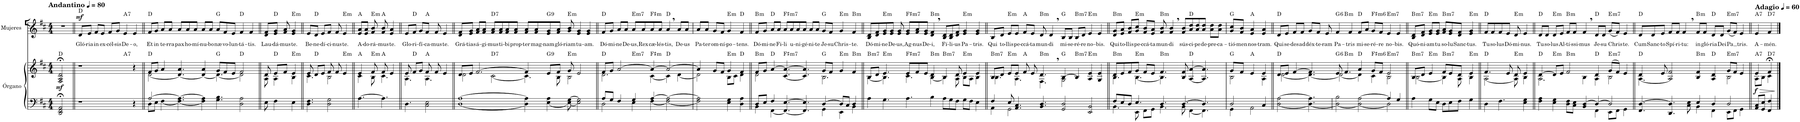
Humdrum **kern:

**kern	**kern	**dynam	**harte	**kern	**text	**dynam	**harte
*part2	*part2	*part2	*part2	*part1	*part1	*part1	*part1
*staff3	*staff2	*staff2/3	*	*staff1	*staff1	*staff1	*
*I"Órgano	*	*	*	*I"Mujeres	*	*	*
*clefF4	*clefG2	*	*	*clefG2	*	*	*
*k[f#c#]	*k[f#c#]	*	*	*k[f#c#]	*	*	*
*M4/4	*M4/4	*	*	*M4/4	*	*	*
*MM80	*MM80	*	*	*MM80	*	*	*
=1	=1	=1	=1	=1	=1	=1	=1
!	!	!	!	!LO:TX:a:B:t=Andantino	!	!	!
!	!	!LO:DY:b	!	!	!	!	!
2DD/;< 2FF#/;< 2AA/;<	2F#/;< 2A/;< 2d/;<	mf	D:maj	1r	.	.	.
2ryy	2ryy	.	.	.	.	.	.
=2||	=2||	=2||	=2||	=2||	=2||	=2||	=2||
!	!	!	!	!	!LO:LY:b	!LO:DY:a	!
*	*^	*	*	*	*	*	*
1r	1r	2.ryy	.	.	8d/L	Gló-	mf	D:maj
!	!	!	!	!	!	!LO:LY:b	!	!
.	.	.	.	.	8e/J	-ria	.	.
!	!	!	!	!	!	!LO:LY:b	!	!
.	.	.	.	.	8f#/L	in	.	.
!	!	!	!	!	!	!LO:LY:b	!	!
.	.	.	.	.	8e/J	ex-	.	.
!	!	!	!	!	!	!LO:LY:b	!	!
.	.	.	.	.	8f#/L	-cél-	.	.
!	!	!	!	!	!	!LO:LY:b	!	!
.	.	.	.	.	8g/J	-sis	.	.
!	!	!	!	!LO:H:kt=7	!	!LO:LY:b	!	!LO:H:kt=7
.	.	2ryy	.	A:7	4e/	De-	.	A:7
!	!	!	!	!	!	!LO:LY:b	!	!
4r	4r	.	.	.	4e/	-o,	.	.
=3||	=3||	=3||	=3||	=3||	=3||	=3||	=3||	=3||
*^	*	*	*	*	*	*	*	*
!	!	!	!	!	!	!	!LO:LY:b	!	!
[2A/	8D\L	8f#/L	[2d\	.	D:maj	8f#/L	Et	.	D:maj
!	!	!	!	!	!	!	!LO:LY:b	!	!
.	8E\J	8g/J	.	.	.	8g/J	in	.	.
!	!	!	!	!	!	!	!LO:LY:b	!	!
.	[4F#\	4a/	.	.	.	8a/L	te-	.	.
!	!	!	!	!	!	!	!LO:LY:b	!	!
.	.	.	.	.	.	8a/J	-rra	.	.
*v	*v	*	*	*	*	*	*	*	*
*	*v	*v	*	*	*	*	*	*
=4-	=4-	=4-	=4-	=4-	=4-	=4-	=4-
!	!	!	!	!	!LO:LY:b	!	!
4.F#\_ 4.A\_	4.d/_ 4.a/	.	.	8a/L	pax	.	.
!	!	!	!	!	!LO:LY:b	!	!
.	.	.	.	8a/	ho-	.	.
!	!	!	!	!	!LO:LY:b	!	!
.	.	.	.	8a/J	-mí-	.	.
!	!	!	!	!	!LO:LY:b	!	!
4F#\] 4A\]	4d/_ 4a/	.	.	8a/L	-nu-	.	.
!	!	!	!	!	!LO:LY:b	!	!
.	.	.	.	8a/J	-bo	.	.
=5-	=5-	=5-	=5-	=5-	=5-	=5-	=5-
*	*^	*	*	*	*	*	*
!	!	!	!	!	!	!LO:LY:b	!	!
4.G\ 4.B\	8g/L	4.d\_	.	G:maj	8a/L	næ	.	G:maj
!	!	!	!	!	!	!LO:LY:b	!	!
.	8f#/	.	.	.	8f#/	vo-	.	.
!	!	!	!	!	!	!LO:LY:b	!	!
.	8e/J	.	.	.	8e/J	-lun-	.	.
!	!	!	!	!	!	!LO:LY:b	!	!
2D\ 2A\	2f#/	2d\]	.	D:maj	4f#/	-tá-	.	D:maj
!	!	!	!	!	!	!LO:LY:b	!	!
.	.	.	.	.	4f#/	-tis.	.	.
=6||	=6||	=6||	=6||	=6||	=6||	=6||	=6||	=6||
!	!	!	!	!	!	!LO:LY:b	!	!
8E\	8d/	8A\	.	.	8d/ 8f#/L	Lau-	.	.
!	!	!	!	!	!	!LO:LY:b	!	!
4F#\	8e/L	4A\	.	D:maj	8e/ 8g/J	-dá-	.	D:maj
!	!	!	!	!	!	!LO:LY:b	!	!
.	8f#/J	.	.	.	8f#/ 8a/	-mus	.	.
!	!	!	!	!LO:H:kt=m	!	!LO:LY:b	!	!LO:H:kt=m
4E\	4e/	4B\	.	E:min	4e/ 4g/	te.	.	E:min
=7||	=7||	=7||	=7||	=7||	=7||	=7||	=7||	=7||
!	!	!	!	!	!	!LO:LY:b	!	!
4.D\ 4.F#\	8e/	4.c#\	.	.	8e/L	Be-	.	.
!	!	!	!	!	!	!LO:LY:b	!	!
.	8d/L	.	.	D:maj	8d/J	-ne-	.	D:maj
!	!	!	!	!	!	!LO:LY:b	!	!
.	8e/J	.	.	.	8e/L	-dí-	.	.
!	!	!	!	!	!	!LO:LY:b	!	!
2D\ 2G\	8f#/	2B\	.	.	8f#/J	-ci-	.	.
!	!	!	!	!	!	!LO:LY:b	!	!
.	8f#/	.	.	.	8f#/	-nus	.	.
!	!	!	!	!LO:H:kt=m	!	!LO:LY:b	!	!LO:H:kt=m
.	4e/	.	.	E:min	4e/	te.	.	E:min
=8||	=8||	=8||	=8||	=8||	=8||	=8||	=8||	=8||
!	!	!	!	!	!	!LO:LY:b	!	!
[4.A\	4e/	4c#\	.	A:maj	8e/ 8a/L	A-	.	A:maj
!	!	!	!	!	!	!LO:LY:b	!	!
.	.	.	.	.	8e/ 8a/J	-do-	.	.
!	!	!	!	!LO:H:kt=m	!	!LO:LY:b	!	!LO:H:kt=m
.	8f#/	8B\	.	E:min	8f#/ 8b/	-rá-	.	E:min
=9-	=9-	=9-	=9-	=9-	=9-	=9-	=9-	=9-
!	!	!	!	!	!	!LO:LY:b	!	!
4.A\]	8f#/	4.c#\	.	A:maj	8f#/ 8b/	-mus	.	A:maj
!	!	!	!	!	!	!LO:LY:b	!	!
.	4e/	.	.	.	4e/ 4a/	te.	.	.
=10||	=10||	=10||	=10||	=10||	=10||	=10||	=10||	=10||
!	!	!	!	!	!	!LO:LY:b	!	!
4.D\	8e/	4.A\	.	.	8e/L	Glo-	.	.
!	!	!	!	!	!	!LO:LY:b	!	!
.	8f#/L	.	.	D:maj	8f#/J	-ri-	.	D:maj
!	!	!	!	!	!	!LO:LY:b	!	!
.	8g/J	.	.	.	8g/L	-fí-	.	.
!	!	!	!	!	!	!LO:LY:b	!	!
2C#\ 2E\	8f#/	4.A\	.	A:maj	8f#/J	-ca-	.	A:maj
!	!	!	!	!	!	!LO:LY:b	!	!
.	8f#/	.	.	.	8f#/	-mus	.	.
!	!	!	!	!	!	!LO:LY:b	!	!
.	4e/	.	.	.	4e/	te.	.	.
.	.	8ryy	.	.	.	.	.	.
=11||	=11||	=11||	=11||	=11||	=11||	=11||	=11||	=11||
!	!	!	!	!	!	!LO:LY:b	!	!
[1D [1A	8d/L	2d\	.	.	8d/ 8f#/L	-Grá-	.	.
!	!	!	!	!	!	!LO:LY:b	!	!
.	8e/J	.	.	.	8e/ 8g/J	-tias	.	.
!	!	!	!	!	!	!LO:LY:b	!	!
.	[2.f#/	.	.	.	8f#/ 8a/L	á-	.	.
!	!	!	!	!	!	!LO:LY:b	!	!
.	.	.	.	.	8f#/ 8a/J	-gi-	.	.
!	!	!	!	!LO:H:kt=7	!	!LO:LY:b	!	!LO:H:kt=7
.	.	[2c#\	.	D:7	8f#/ 8a/L	-mus	.	D:7
!	!	!	!	!	!	!LO:LY:b	!	!
.	.	.	.	.	8f#/ 8a/	ti-	.	.
!	!	!	!	!	!	!LO:LY:b	!	!
.	.	.	.	.	8f#/ 8a/	-bi	.	.
!	!	!	!	!	!	!LO:LY:b	!	!
.	.	.	.	.	8f#/ 8a/J	prop-	.	.
=12-	=12-	=12-	=12-	=12-	=12-	=12-	=12-	=12-
!	!	!	!	!	!	!LO:LY:b	!	!
4D\] 4A\]	4f#/]	4.c#\]	.	.	8f#/ 8a/L	-ter	.	.
!	!	!	!	!	!	!LO:LY:b	!	!
.	.	.	.	.	8f#/ 8a/	mag-	.	.
!	!	!	!	!LO:H:kt=9	!	!LO:LY:b	!	!LO:H:kt=9
[4E\ 4A\	8e/L	.	.	G:9	8e/ 8g/	-nam	.	G:9
!	!	!	!	!	!	!LO:LY:b	!	!
.	8f#/J	8B\	.	.	8f#/ 8a/J	gló-	.	.
!	!	!	!	!LO:H:kt=m	!	!LO:LY:b	!	!LO:H:kt=m
8E\_ [8G\	8g/	2B\	.	E:min	8g/ 8b/	-riam	.	E:min
!	!	!	!	!	!	!LO:LY:b	!	!
4.E\_ 4.G\_	[4.e/	.	.	.	4e/ 4g/	tu-	.	.
!	!	!	!	!	!	!LO:LY:b	!	!
.	.	.	.	.	[8e/ [8g/	-am.	.	.
8ryy	8ryy	8ryy	.	.	8ryy	.	.	.
=13||	=13||	=13||	=13||	=13||	=13||	=13||	=13||	=13||
*^	*	*	*	*	*	*	*	*
!	!	!	!	!	!	!	!LO:LY:b	!	!
*	*	*	*^	*	*	*	*	*	*
8A/L	2D\	8f#/L	2.d\	2ryy	.	D:maj	8f#/L	Dó-	.	D:maj
8E\] 8G\]	.	8e/]	.	.	.	.	8e/] 8g/]	.	.	.
!	!	!	!	!	!	!	!	!LO:LY:b	!	!
8G/J	.	8g/J	.	.	.	.	8g/J	-mi-	.	.
!	!	!	!	!	!	!	!	!LO:LY:b	!	!
4F#/	.	[2a/	.	.	.	.	8a/L	-ne	.	.
!	!	!	!	!	!	!LO:H:kt=m7	!	!LO:LY:b	!	!LO:H:kt=m7
.	4E\	.	.	2ryy	.	E:min7	8a/J	De-	.	E:min7
!	!	!	!	!	!	!	!	!LO:LY:b	!	!
4G/	.	.	.	.	.	.	8a/L	-us,	.	.
!	!	!	!	!	!	!LO:H:kt=m	!	!LO:LY:b	!	!LO:H:kt=m
.	[4F#\	.	[4c#\	.	.	F#:min	8a/	Rex	.	F#:min
!	!	!	!	!	!	!	!	!LO:LY:b	!	!
[4A/	.	4a/_	.	.	.	.	8a/	cæ-	.	.
!	!	!	!	!	!	!	!	!LO:LY:b	!	!
.	8ryy	.	8ryy	8ryy	.	.	8a/J	-lés-	.	.
=14-	=14-	=14-	=14-	=14-	=14-	=14-	=14-	=14-	=14-	=14-
!	!	!	!	!	!	!	!	!LO:LY:b	!	!
*v	*v	*	*	*	*	*	*	*	*	*
*	*	*v	*v	*	*	*	*	*	*
2F#\_ 2A\_	2a/_	4c#\]	.	D:maj	4a,/	-tis,	.	D:maj
!	!	!	!	!	!	!LO:LY:b	!	!
.	.	[4d\	.	.	8a/L	-De-	.	.
!	!	!	!	!	!	!LO:LY:b	!	!
.	.	.	.	.	8a/J	-us	.	.
=15	=15	=15	=15	=15	=15	=15	=15	=15
!	!	!	!	!	!	!LO:LY:b	!	!
2F#\] 2A\]	4a/]	2d\]	.	.	8a/L	Pa-	.	.
!	!	!	!	!	!	!LO:LY:b	!	!
.	.	.	.	.	8a/J	-ter	.	.
!	!	!	!	!	!	!LO:LY:b	!	!
.	8g/L	.	.	.	8g/L	om-	.	.
!	!	!	!	!	!	!LO:LY:b	!	!
.	8f#/J	.	.	.	8f#/J	-ní-	.	.
!	!	!	!	!LO:H:kt=m	!	!LO:LY:b	!	!LO:H:kt=m
4E\ 4G\	4g/	8B\L	.	E:min	4g/	-po-	.	E:min
.	.	8c#\J	.	.	.	.	.	.
!	!	!	!	!	!	!LO:LY:b	!	!
4D\ 4A\	4f#/	4d\	.	D:maj	4f#/	-tens.	.	D:maj
=16||	=16||	=16||	=16||	=16||	=16||	=16||	=16||	=16||
*^	*	*	*	*	*	*	*	*
!	!	!	!	!	!LO:H:kt=m	!	!LO:LY:b	!	!LO:H:kt=m
8D/L	4BB\	8f#/L	2d\	.	B:min	8f#/L	Dó-	.	B:min
!	!	!	!	!	!	!	!LO:LY:b	!	!
8E/J	.	8g/J	.	.	.	8g/J	-mi-	.	.
!	!	!	!	!	!	!	!LO:LY:b	!	!
4F#/	[4FF#\	[4a/	.	.	D:maj	8a/L	-ne	.	D:maj
!	!	!	!	!	!	!	!LO:LY:b	!	!
.	.	.	.	.	.	8a/J	Fi-	.	.
*v	*v	*	*	*	*	*	*	*	*
*	*v	*v	*	*	*	*	*	*
=17-	=17-	=17-	=17-	=17-	=17-	=17-	=17-
!	!	!	!LO:H:kt=m7	!	!LO:LY:b	!	!LO:H:kt=m7
4.FF#/_ [4.E/	[4.c#/ 4.a/_	.	F#:min7	8a/L	-li	.	F#:min7
!	!	!	!	!	!LO:LY:b	!	!
.	.	.	.	8a/	u-	.	.
!	!	!	!	!	!LO:LY:b	!	!
.	.	.	.	8a/	-ni-	.	.
!	!	!	!	!	!LO:LY:b	!	!
4.FF#/] 4.E/]	4.c#/] 4.a/]	.	.	8a/J	-gé-	.	.
!	!	!	!	!	!LO:LY:b	!	!
.	.	.	.	8a/L	-ni-	.	.
!	!	!	!	!	!LO:LY:b	!	!
.	.	.	.	8a/J	-te	.	.
=18-	=18-	=18-	=18-	=18-	=18-	=18-	=18-
*^	*^	*	*	*	*	*	*
!	!	!	!	!	!	!	!LO:LY:b	!	!
[4D/	4GG\	8g/L	2.B\	.	G:maj	8g/L	Je-	.	G:maj
!	!	!	!	!	!	!	!LO:LY:b	!	!
.	.	8f#/J	.	.	.	8f#/J	-su	.	.
!	!	!	!	!	!LO:H:kt=m	!	!LO:LY:b	!	!LO:H:kt=m
8D/L]	4EE\	4g/	.	.	E:min	4g/	Chris-	.	E:min
8C#/J	.	.	.	.	.	.	.	.	.
!	!	!	!	!	!LO:H:kt=m	!	!LO:LY:b	!	!LO:H:kt=m
4D/	4BB\	4f#/	.	.	B:min	4f#/	-te.	.	B:min
=19||	=19||	=19||	=19||	=19||	=19||	=19||	=19||	=19||	=19||
!	!	!	!	!	!LO:H:kt=m7	!	!LO:LY:b	!	!
*v	*v	*	*	*	*	*	*	*	*
4A\	8B/L	[4B\	.	B:min7	8B/ 8d/L	Dó-	.	.
!	!	!	!	!	!	!LO:LY:b	!	!
.	8d/J	.	.	.	8d/ 8f#/	-mi-	.	.
!	!	!	!	!LO:H:kt=m	!	!LO:LY:b	!	!LO:H:kt=m
4.G\	4.e/	4.B\]	.	E:min	8e/ 8g/	-ne	.	E:min
!	!	!	!	!	!	!LO:LY:b	!	!
.	.	.	.	.	8e/ 8g/J	De-	.	.
!	!	!	!	!	!	!LO:LY:b	!	!
.	.	.	.	.	8e/ 8g/	-us,	.	.
=20-	=20-	=20-	=20-	=20-	=20-	=20-	=20-	=20-
!	!	!	!	!LO:H:kt=m7	!	!LO:LY:b	!	!LO:H:kt=m7
4.A\	8e/L	4.c#\	.	F#:min7	8e/ 8g/L	Ag-	.	F#:min7
!	!	!	!	!	!	!LO:LY:b	!	!
.	8f#/	.	.	.	8f#/ 8a/	-nus	.	.
!	!	!	!	!	!	!LO:LY:b	!	!
.	8e/J	.	.	.	8e/ 8g/J	De-	.	.
!	!	!	!	!LO:H:kt=m	!	!LO:LY:b	!	!LO:H:kt=m
4B\	4d/	[4B\	.	B:min	4d/, 4f#/,	-i,	.	B:min
=21-	=21-	=21-	=21-	=21-	=21-	=21-	=21-	=21-
!	!	!	!	!LO:H:kt=m7	!	!LO:LY:b	!	!
8A\L	4B/	4B\]	.	B:min7	8B/ 8d/L	Fí-	.	.
!	!	!	!	!	!	!LO:LY:b	!	!
8G\	.	.	.	.	8B/ 8d/	-li-	.	.
!	!	!	!	!	!	!LO:LY:b	!	!
8F#\J	8d/	8A\	.	.	8d/ 8f#/J	-us	.	.
=22-	=22-	=22-	=22-	=22-	=22-	=22-	=22-	=22-
!	!	!	!	!LO:H:kt=m	!	!LO:LY:b	!	!LO:H:kt=m
8G\L	4e/	8B\L	.	E:min	4e/ 4g/	Pa-	.	E:min
8F#\J	.	8A\J	.	.	.	.	.	.
!	!	!	!	!	!	!LO:LY:b	!	!
4E\	4e/	4B\	.	.	4e/ 4g/	-tris.	.	.
=23||	=23||	=23||	=23||	=23||	=23||	=23||	=23||	=23||
*^	*	*	*	*	*	*	*	*
!	!	!	!	!	!LO:H:kt=m7	!	!LO:LY:b	!	!
4F#/	4AA\	8B/L	4.B\	.	B:min7	8B/L	Qui	.	.
!	!	!	!	!	!	!	!LO:LY:b	!	!
.	.	8d/J	.	.	.	8d/J	to-	.	.
!	!	!	!	!	!LO:H:kt=m	!	!LO:LY:b	!	!LO:H:kt=m
8E/	2GG\	8e/L	.	.	E:min	8e/L	-llis	.	E:min
!	!	!	!	!	!	!	!LO:LY:b	!	!
4.AA/ 4.C#/	.	8e/J	4.A\	.	.	8e/J	pe-	.	.
!	!	!	!	!	!	!	!LO:LY:b	!	!
.	.	8f#/	.	.	A:maj	8f#/L	-ccá-	.	A:maj
!	!	!	!	!	!	!	!LO:LY:b	!	!
.	.	8e/	.	.	.	8e/J	-ta	.	.
*v	*v	*	*	*	*	*	*	*	*
=24-	=24-	=24-	=24-	=24-	=24-	=24-	=24-	=24-
!	!	!	!	!LO:H:kt=m	!	!LO:LY:b	!	!LO:H:kt=m
4.BB/ 4.D/	4.d,/	4.F#\	.	B:min	8d/	mun-	.	B:min
!	!	!	!	!	!	!LO:LY:b	!	!
.	.	.	.	.	4d,/	-di	.	.
=25-	=25-	=25-	=25-	=25-	=25-	=25-	=25-	=25-
!	!	!	!	!	!	!LO:LY:b	!	!
2GG/ 2D/	[4B/	2G\	.	G:maj	8B/L	mi-	.	G:maj
!	!	!	!	!	!	!LO:LY:b	!	!
.	.	.	.	.	8B/J	-se-	.	.
!	!	!	!	!LO:H:kt=m7	!	!LO:LY:b	!	!LO:H:kt=m7
.	4B/]	.	.	B:min7	8B/L	-ré-	.	B:min7
!	!	!	!	!	!	!LO:LY:b	!	!
.	.	.	.	.	8d/J	-re	.	.
*	*v	*v	*	*	*	*	*	*
=26-	=26-	=26-	=26-	=26-	=26-	=26-	=26-
!	!	!	!LO:H:kt=m	!	!LO:LY:b	!	!LO:H:kt=m
2EE/ 2BB/	4A/ 4e/	.	E:min	4e/	-no-	.	E:min
!	!	!	!	!	!LO:LY:b	!	!
.	4G/ 4e/	.	.	4e/	-bis.	.	.
=27||	=27||	=27||	=27||	=27||	=27||	=27||	=27||
*^	*^	*	*	*	*	*	*
!	!	!	!	!	!LO:H:kt=m	!	!LO:LY:b	!	!LO:H:kt=m
8F#/L	4.BB\	8d/L	4.B\	.	B:min	8d/ 8g/L	Qui	.	B:min
!	!	!	!	!	!	!	!LO:LY:b	!	!
8E/	.	8e/	.	.	.	8e/ 8a/J	to-	.	.
!	!	!	!	!	!	!	!LO:LY:b	!	!
8D/J	.	8f#/	.	.	.	8f#/ 8b/L	-llis	.	.
!	!	!	!	!	!LO:H:kt=m	!	!LO:LY:b	!	!LO:H:kt=m
4.E/	8EE\	8g/J	[4.B\	.	E:min	8g/ 8cc#/J	pe-	.	E:min
!	!	!	!	!	!	!	!LO:LY:b	!	!
.	8FF#\L	8f#/L	.	.	.	8f#/ 8b/L	-ccá-	.	.
!	!	!	!	!	!	!	!LO:LY:b	!	!
.	8GG\J	8e/J	.	.	.	8e/ 8a/J	-ta	.	.
=28-	=28-	=28-	=28-	=28-	=28-	=28-	=28-	=28-	=28-
!	!	!	!	!	!LO:H:kt=m	!	!LO:LY:b	!	!LO:H:kt=m
4.D/	4.BB\	4.f#/	4.B\]	.	B:min	8f#/ 8b/	mun-	.	B:min
!	!	!	!	!	!	!	!LO:LY:b	!	!
.	.	.	.	.	.	4f#/, 4b/,	-di	.	.
*	*	*v	*v	*	*	*	*	*	*
=29-	=29-	=29-	=29-	=29-	=29-	=29-	=29-	=29-
!	!	!	!	!	!	!LO:LY:b	!	!
[4.D/	8BB\	8B/ 8f#/	.	.	8f#/ 8b/L	sús-	.	.
!	!	!	!	!	!	!LO:LY:b	!	!
.	[4FF#\	[4A/ [4a/	.	D:maj	8a/ 8dd/	-ci-	.	D:maj
!	!	!	!	!	!	!LO:LY:b	!	!
.	.	.	.	.	8a/ 8dd/	-pe	.	.
!	!	!	!	!	!	!LO:LY:b	!	!
4.D/]	4.FF#\]	4.A/] 4.a/]	.	.	8a/ 8dd/J	de-	.	.
!	!	!	!	!	!	!LO:LY:b	!	!
.	.	.	.	.	8a\ 8dd\L	-pre-	.	.
!	!	!	!	!	!	!LO:LY:b	!	!
.	.	.	.	.	8a\ 8dd\J	-ca-	.	.
=30	=30	=30	=30	=30	=30	=30	=30	=30
*	*	*^	*	*	*	*	*	*
!	!	!	!	!	!	!	!LO:LY:b	!	!
2D/	4GG\	8g/L	2B\	.	G:maj	8g/ 8cc#/L	-tió-	.	G:maj
!	!	!	!	!	!	!	!LO:LY:b	!	!
.	.	8f#/J	.	.	.	8f#/ 8b/J	-men	.	.
!	!	!	!	!	!	!	!LO:LY:b	!	!
.	2AA\	4e/	.	.	A:maj	4e/ 4a/	nos-	.	A:maj
!	!	!	!	!	!	!	!LO:LY:b	!	!
4C#/	.	4e/	4A\	.	.	4e/ 4a/	-tram.	.	.
*v	*v	*	*	*	*	*	*	*	*
=31||	=31||	=31||	=31||	=31||	=31||	=31||	=31||	=31||
!	!	!	!	!	!	!LO:LY:b	!	!
[2D\ [2A\	8d/L	[2d\	.	D:maj	8d/L	Qui	.	D:maj
!	!	!	!	!	!	!LO:LY:b	!	!
.	8e/J	.	.	.	8e/J	se-	.	.
!	!	!	!	!	!	!LO:LY:b	!	!
.	[4f#/	.	.	.	8f#/L	-des	.	.
!	!	!	!	!	!	!LO:LY:b	!	!
.	.	.	.	.	8f#/J	ad	.	.
!	!	!	!	!	!	!LO:LY:b	!	!
4.D\_ 4.A\]	4.f#/]	4.d\_	.	.	8g/L	déx-	.	.
!	!	!	!	!	!	!LO:LY:b	!	!
.	.	.	.	.	8f#/J	-te-	.	.
!	!	!	!	!	!	!LO:LY:b	!	!
.	.	.	.	.	8e/	-ram	.	.
=32-	=32-	=32-	=32-	=32-	=32-	=32-	=32-	=32-
!	!	!	!	!LO:H:kt=6	!	!LO:LY:b	!	!LO:H:kt=6
*	*	*	*	*	*^	*	*	*
2D\_ 2B\	8e/	2d\_	.	G:maj6	4f#/	8ryy	Pa-	.	G:maj6
!	!	!	!	!LO:H:kt=m	!	!	!	!	!LO:H:kt=m
.	4.f#/	.	.	B:min	.	4.ryy	.	.	B:min
!	!	!	!	!	!	!	!LO:LY:b	!	!
.	.	.	.	.	4f#/	.	-tris	.	.
=33-	=33-	=33-	=33-	=33-	=33-	=33-	=33-	=33-	=33-
!	!	!	!	!	!	!	!LO:LY:b	!	!
*	*	*	*	*	*v	*v	*	*	*
2D\_ [2A\	4a/	4d\]	.	D:maj	8f#/L	mi-	.	D:maj
!	!	!	!	!	!	!LO:LY:b	!	!
.	.	.	.	.	8a/J	-se-	.	.
!	!	!	!	!LO:H:kt=m6	!	!LO:LY:b	!	!LO:H:kt=m6
.	8g/L	4c#\	.	F#:min6	8g/L	-ré-	.	F#:min6
!	!	!	!	!	!	!LO:LY:b	!	!
.	8f#/J	.	.	.	8f#/J	-re	.	.
=34-	=34-	=34-	=34-	=34-	=34-	=34-	=34-	=34-
*^	*	*	*	*	*	*	*	*
!	!	!	!	!	!LO:H:kt=m7	!	!LO:LY:b	!	!LO:H:kt=m7
4A/]	2D\]	2e/	2B\	.	E:min7	4e/	no-	.	E:min7
!	!	!	!	!	!	!	!LO:LY:b	!	!
4G/	.	.	.	.	.	4e/	-bis.	.	.
*v	*v	*	*	*	*	*	*	*	*
=35||	=35||	=35||	=35||	=35||	=35||	=35||	=35||	=35||
!	!	!	!	!LO:H:kt=m7	!	!LO:LY:b	!	!LO:H:kt=m7
4A\	8B/L	[2B\	.	B:min7	8B/ 8d/L	Quó-	.	B:min7
!	!	!	!	!	!	!LO:LY:b	!	!
.	8d/J	.	.	.	8d/ 8f#/J	-ni-	.	.
!	!	!	!	!LO:H:kt=m	!	!LO:LY:b	!	!LO:H:kt=m
8G\L	4e/	.	.	E:min	8e/ 8g/L	-am	.	E:min
!	!	!	!	!	!	!LO:LY:b	!	!
8E\J	.	.	.	.	8e/ 8g/J	tu	.	.
=36-	=36-	=36-	=36-	=36-	=36-	=36-	=36-	=36-
!	!	!	!	!LO:H:kt=m7	!	!LO:LY:b	!	!LO:H:kt=m7
8D\L	8f#/L	4B\]	.	B:min7	8f#/ 8a/L	so-	.	B:min7
!	!	!	!	!	!	!LO:LY:b	!	!
8E\	8e/	.	.	.	8e/ 8g/	-lu	.	.
!	!	!	!	!	!	!LO:LY:b	!	!
8F#\J	8d/J	8A\	.	.	8d/ 8f#/J	Sanc-	.	.
!	!	!	!	!LO:H:kt=m	!	!LO:LY:b	!	!LO:H:kt=m
4G\	4e/	4B\	.	E:min	4e/ 4g/	-tus.	.	E:min
=37||	=37||	=37||	=37||	=37||	=37||	=37||	=37||	=37||
!	!	!	!	!	!	!LO:LY:b	!	!
4D\	4.f#/	[2A\	.	D:maj	8f#/L	Tu	.	D:maj
!	!	!	!	!	!	!LO:LY:b	!	!
.	.	.	.	.	8f#/	so-	.	.
!	!	!	!	!	!	!LO:LY:b	!	!
4.F#\	.	.	.	.	8f#/	-lus	.	.
!	!	!	!	!	!	!LO:LY:b	!	!
.	8e/	.	.	.	8e/J	Dó-	.	.
!	!	!	!	!LO:H:kt=m	!	!LO:LY:b	!	!LO:H:kt=m
.	8d/	8A\]	.	E:min	8d/	-mi-	.	E:min
!	!	!	!	!	!	!LO:LY:b	!	!
4E\ 4G\	4e/	4B\	.	.	4e/	-nus.	.	.
=38||	=38||	=38||	=38||	=38||	=38||	=38||	=38||	=38||
!	!	!	!	!	!	!LO:LY:b	!	!
4F#\ 4A\	[4d/	2.A\	.	D:maj	8d/L	Tu	.	D:maj
!	!	!	!	!	!	!LO:LY:b	!	!
.	.	.	.	.	8d/J	so-	.	.
!	!	!	!	!LO:H:kt=m	!	!LO:LY:b	!	!LO:H:kt=m
4E\ 4G\	8d/L]	.	.	E:min	8d/L	-lus	.	E:min
!	!	!	!	!	!	!LO:LY:b	!	!
.	8e/J	.	.	.	8e/J	Al-	.	.
!	!	!	!	!LO:H:kt=m	!	!LO:LY:b	!	!LO:H:kt=m
8D\ 8F#\L	2f#/	.	.	B:min	8f#/L	-tí-	.	B:min
!	!	!	!	!	!	!LO:LY:b	!	!
8C#\ 8E\J	.	.	.	.	8f#/J	-ssi-	.	.
!	!	!	!	!	!	!LO:LY:b	!	!
4BB/ [4D/	.	4B\	.	.	4f#,/	-mus	.	.
=39-	=39-	=39-	=39-	=39-	=39-	=39-	=39-	=39-
*^	*	*	*	*	*	*	*	*
!	!	!	!	!	!	!	!LO:LY:b	!	!
4D/_	4FF#\	4d/	4A\	.	D:maj	8d/L	Je-	.	D:maj
!	!	!	!	!	!	!	!LO:LY:b	!	!
.	.	.	.	.	.	8d/J	-su	.	.
!	!	!	!	!	!LO:H:kt=m7	!	!LO:LY:b	!	!LO:H:kt=m7
2D/]	8EE\L	(8g/L	2B\	.	E:min7	(8g/L	Chris	.	E:min7
.	8FF#\J	8f#/J)	.	.	.	8f#/J)	.	.	.
!	!	!	!	!	!	!	!LO:LY:b	!	!
.	4GG\	4e/	.	.	.	4e/	te.	.	.
=40||	=40||	=40||	=40||	=40||	=40||	=40||	=40||	=40||	=40||
!	!	!	!	!	!	!	!LO:LY:b	!	!
*v	*v	*	*	*	*	*	*	*	*
4.FF#/ [4.D/	4d/	[4.A\	.	D:maj	8d/L	Cum	.	D:maj
!	!	!	!	!	!	!LO:LY:b	!	!
.	.	.	.	.	8d/	Sanc-	.	.
!	!	!	!	!	!	!LO:LY:b	!	!
.	8e/	.	.	.	8e/J	-to	.	.
*	*v	*v	*	*	*	*	*	*
=41-	=41-	=41-	=41-	=41-	=41-	=41-	=41-
!	!	!	!	!	!LO:LY:b	!	!
4.DD/ 4.D/]	2A/] 2f#/	.	.	8f#/L	Spí-	.	.
!	!	!	!	!	!LO:LY:b	!	!
.	.	.	.	8f#/J	-ri-	.	.
!	!	!	!	!	!LO:LY:b	!	!
.	.	.	.	4f#,/	-tu:	.	.
8C#\ 8E\	.	.	.	.	.	.	.
=42-	=42-	=42-	=42-	=42-	=42-	=42-	=42-
*^	*	*	*	*	*	*	*
!	!	!	!	!LO:H:kt=m	!	!LO:LY:b	!	!LO:H:kt=m
4E/	4BB\	4B/ 4f#/	.	B:min	8f#/L	-in	.	B:min
!	!	!	!	!	!	!LO:LY:b	!	!
.	.	.	.	.	8f#/J	gló-	.	.
!	!	!	!	!	!	!LO:LY:b	!	!
4D/	4FF#\	4A/ 4d/	.	D:maj	8d/L	-ria	.	D:maj
!	!	!	!	!	!	!LO:LY:b	!	!
.	.	.	.	.	8d/J	Dei	.	.
=43-	=43-	=43-	=43-	=43-	=43-	=43-	=43-	=43-
*	*	*^	*	*	*	*	*	*
!	!	!	!	!	!LO:H:kt=m7	!	!LO:LY:b	!	!LO:H:kt=m7
2D/	8EE\L	8g/L	2B\	.	E:min7	(8g/L	Pa	.	E:min7
.	8FF#\J	8f#/J	.	.	.	8f#/J)	.	.	.
!	!	!	!	!	!	!	!LO:LY:b	!	!
.	4GG\	4e/	.	.	.	4e/	tris.	.	.
*v	*v	*	*	*	*	*	*	*	*
=44||	=44||	=44||	=44||	=44||	=44||	=44||	=44||	=44||
*	*	*	*	*	*MM60	*	*	*
*^	*	*	*	*	*	*	*	*
!	!	!	!	!	!	!LO:TX:a:B:t=Adagio	!	!	!
!	!	!	!	!LO:HP:b	!	!	!LO:LY:b	!	!
!	!	!	!	!LO:DY:n=1:b	!LO:H:kt=7	!	!	!	!LO:H:kt=7
*v	*v	*	*	*	*	*	*	*	*
8AA/ 8C#/L	4e/	8A\L	> f	A:7	4e/	A-	.	A:7
8GG/ 8E/J	.	8B\J	.	.	.	.	.	.
!	!	!	!	!LO:H:kt=7	!	!LO:LY:b	!	!LO:H:kt=7
4FF#/ 4F#/	4f#;</	4c#\	.	D:7	4f#/	-mén.	.	D:7
*	*v	*v	*	*	*	*	*	*
.	.	]	.	.	.	.	.
==	==	==	==	==	==	==	==
*-	*-	*-	*-	*-	*-	*-	*-
